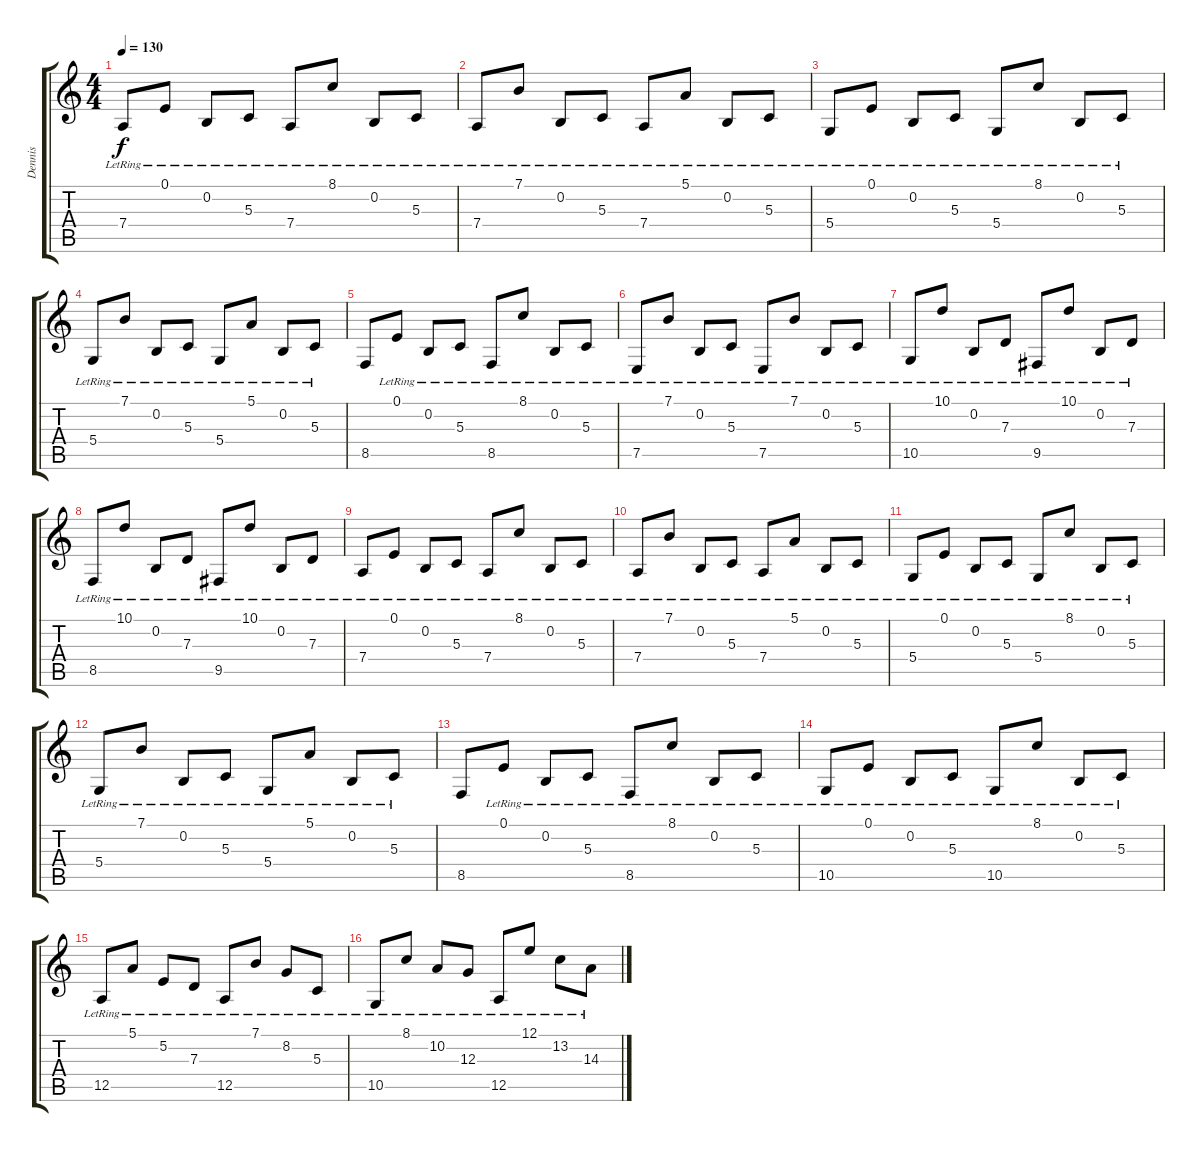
\track ("Dennis" "Dennis") {instrument orchestralharp}
\staff {score tabs}
\tuning (E4 B3 G3 D3 A2 E2) {hide}
\ts (4 4)
\tempo 130
\clef g2
\ks c
7.4{lr}.8{dy f instrument orchestralharp} 0.1{lr}.8 0.2{lr}.8 5.3{lr}.8 7.4{lr}.8 8.1{lr}.8 0.2{lr}.8 5.3{lr}.8 |
7.4{lr}.8 7.1{lr}.8 0.2{lr}.8 5.3{lr}.8 7.4{lr}.8 5.1{lr}.8 0.2{lr}.8 5.3{lr}.8 |
5.4{lr}.8 0.1{lr}.8 0.2{lr}.8 5.3{lr}.8 5.4{lr}.8 8.1{lr}.8 0.2{lr}.8 5.3{lr}.8 |
5.4{lr}.8 7.1{lr}.8 0.2{lr}.8 5.3{lr}.8 5.4{lr}.8 5.1{lr}.8 0.2{lr}.8 5.3{lr}.8 |
8.5.8 0.1{lr}.8 0.2{lr}.8 5.3{lr}.8 8.5{lr}.8 8.1{lr}.8 0.2{lr}.8 5.3{lr}.8 |
7.5{lr}.8 7.1{lr}.8 0.2{lr}.8 5.3{lr}.8 7.5{lr}.8 7.1{lr}.8 0.2{lr}.8 5.3{lr}.8 |
10.5{lr}.8 10.1{lr}.8 0.2{lr}.8 7.3{lr}.8 9.5{lr}.8 10.1{lr}.8 0.2{lr}.8 7.3{lr}.8 |
8.5{lr}.8 10.1{lr}.8 0.2{lr}.8 7.3{lr}.8 9.5{lr}.8 10.1{lr}.8 0.2{lr}.8 7.3{lr}.8 |
7.4{lr}.8 0.1{lr}.8 0.2{lr}.8 5.3{lr}.8 7.4{lr}.8 8.1{lr}.8 0.2{lr}.8 5.3{lr}.8 |
7.4{lr}.8 7.1{lr}.8 0.2{lr}.8 5.3{lr}.8 7.4{lr}.8 5.1{lr}.8 0.2{lr}.8 5.3{lr}.8 |
5.4{lr}.8 0.1{lr}.8 0.2{lr}.8 5.3{lr}.8 5.4{lr}.8 8.1{lr}.8 0.2{lr}.8 5.3{lr}.8 |
5.4{lr}.8 7.1{lr}.8 0.2{lr}.8 5.3{lr}.8 5.4{lr}.8 5.1{lr}.8 0.2{lr}.8 5.3{lr}.8 |
8.5.8 0.1{lr}.8 0.2{lr}.8 5.3{lr}.8 8.5{lr}.8 8.1{lr}.8 0.2{lr}.8 5.3{lr}.8 |
10.5{lr}.8 0.1{lr}.8 0.2{lr}.8 5.3{lr}.8 10.5{lr}.8 8.1{lr}.8 0.2{lr}.8 5.3{lr}.8 |
12.5{lr}.8 5.1{lr}.8 5.2{lr}.8 7.3{lr}.8 12.5{lr}.8 7.1{lr}.8 8.2{lr}.8 5.3{lr}.8 |
10.5{lr}.8 8.1{lr}.8 10.2{lr}.8 12.3{lr}.8 12.5{lr}.8 12.1{lr}.8 13.2{lr}.8 14.3{lr}.8
